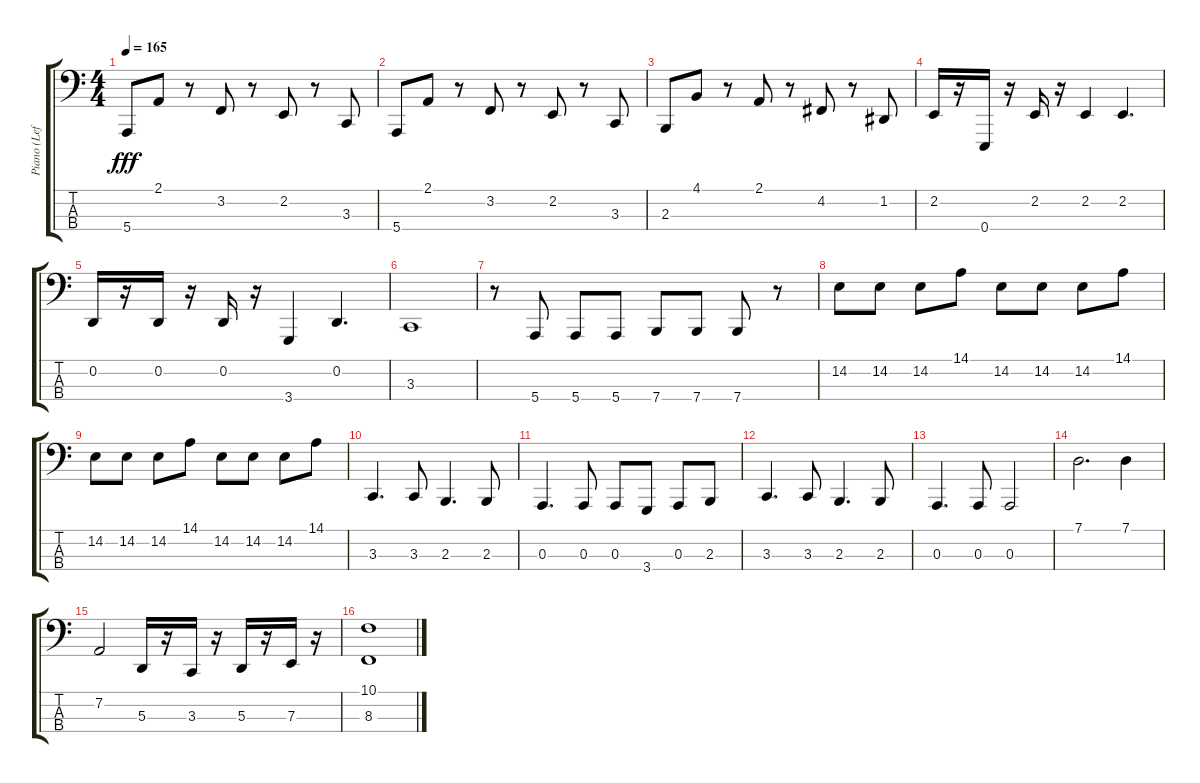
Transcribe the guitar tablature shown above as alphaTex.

\track ("Piano (Left Hand)" "Piano (Lef") {instrument acousticgrandpiano}
\staff {score tabs}
\tuning (G2 D2 A1 E1) {hide}
\ts (4 4)
\tempo 165
\clef f4
\ks c
5.4.8{dy fff} 2.1.8 r.8 3.2.8 r.8 2.2.8 r.8 3.3.8 |
5.4.8 2.1.8 r.8 3.2.8 r.8 2.2.8 r.8 3.3.8 |
2.3.8 4.1.8 r.8 2.1.8 r.8 4.2.8 r.8 1.2.8 |
2.2.16 r.16 0.4.16 r.16 2.2.16 r.16 2.2.4 2.2.4{d} |
0.2.16 r.16 0.2.16 r.16 0.2.16 r.16 3.4.4 0.2.4{d} |
3.3.1 |
r.8 5.4.8 5.4.8 5.4.8 7.4.8 7.4.8 7.4.8 r.8 |
14.2.8 14.2.8 14.2.8 14.1.8 14.2.8 14.2.8 14.2.8 14.1.8 |
14.2.8 14.2.8 14.2.8 14.1.8 14.2.8 14.2.8 14.2.8 14.1.8 |
3.3.4{d} 3.3.8 2.3.4{d} 2.3.8 |
0.3.4{d} 0.3.8 0.3.8 3.4.8 0.3.8 2.3.8 |
3.3.4{d} 3.3.8 2.3.4{d} 2.3.8 |
0.3.4{d} 0.3.8 0.3.2 |
7.1.2{d} 7.1.4 |
7.2.2 5.3.16 r.16 3.3.16 r.16 5.3.16 r.16 7.3.16 r.16 |
(10.1 8.3).1
